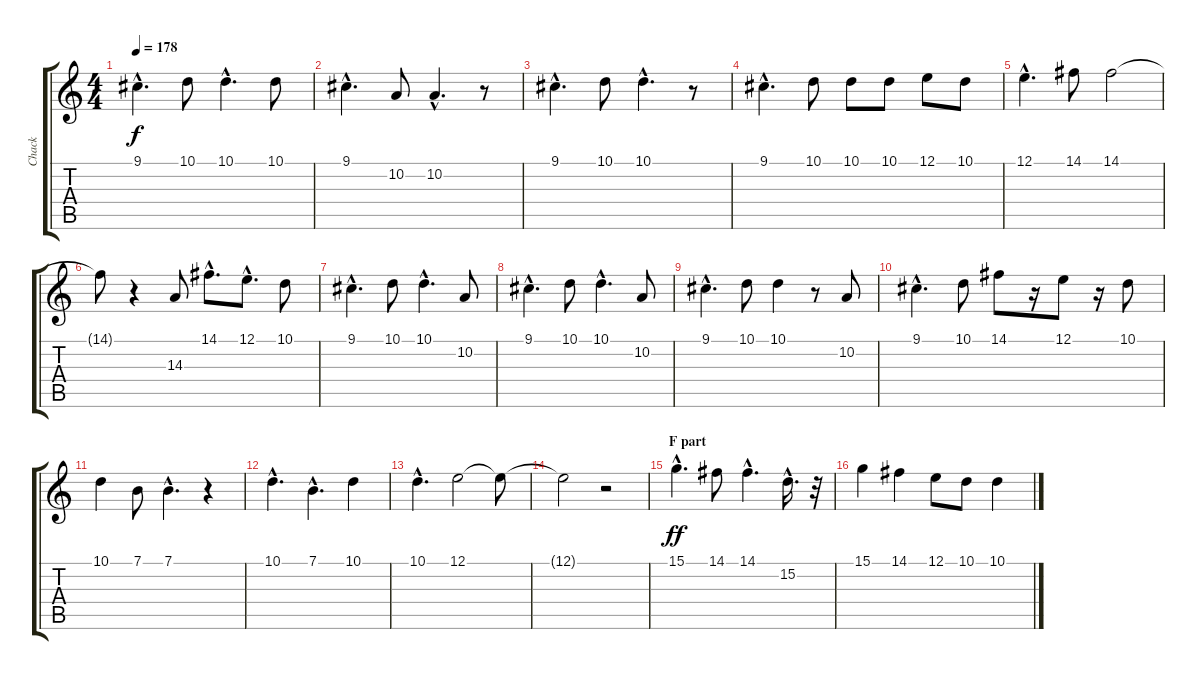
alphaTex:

\track ("Chack" "Chack") {instrument lead6voice}
\staff {score tabs}
\tuning (E4 B3 G3 D3 A2 E2) {hide}
\ts (4 4)
\tempo 178
\clef g2
\ks c
9.1{hac}.4{d dy f} 10.1.8 10.1{hac}.4{d} 10.1.8 |
9.1{hac}.4{d} 10.2.8 10.2{hac}.4{d} r.8 |
9.1{hac}.4{d} 10.1.8 10.1{hac}.4{d} r.8 |
9.1{hac}.4{d} 10.1.8 10.1.8 10.1.8 12.1.8 10.1.8 |
12.1{hac}.4{d} 14.1.8 14.1.2 |
14.1{t}.8 r.4 14.3.8 14.1{hac}.8{d} 12.1{hac}.8{d} 10.1.8 |
9.1{hac}.4{d} 10.1.8 10.1{hac}.4{d} 10.2.8 |
9.1{hac}.4{d} 10.1.8 10.1{hac}.4{d} 10.2.8 |
9.1{hac}.4{d} 10.1.8 10.1.4 r.8 10.2.8 |
9.1{hac}.4{d} 10.1.8 14.1.8 r.16 12.1.8 r.16 10.1.8 |
10.1.4 7.1.8 7.1{hac}.4{d} r.4 |
10.1{hac}.4{d} 7.1{hac}.4{d} 10.1.4 |
10.1{hac}.4{d} 12.1.2 12.1{t}.8 |
12.1{t}.2 r.2 |
\section ("" "F part")
15.1{hac}.4{d dy ff} 14.1.8 14.1{hac}.4{d} 15.2{hac}.16{d} r.32 |
15.1.4 14.1.4 12.1.8 10.1.8 10.1.4
